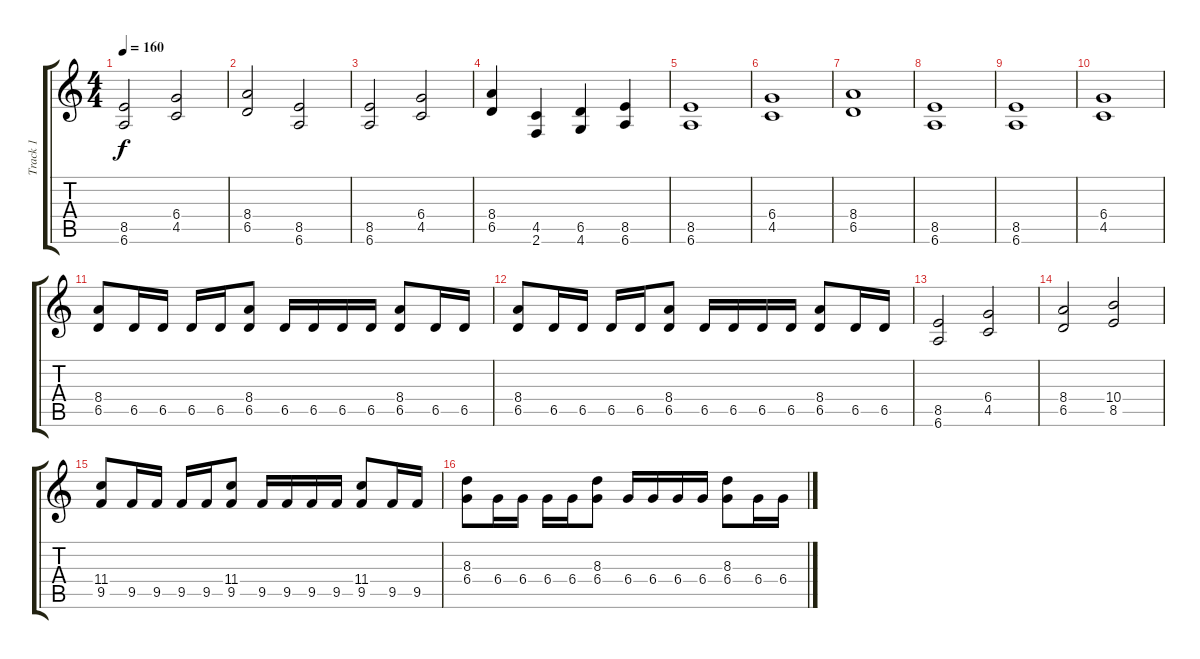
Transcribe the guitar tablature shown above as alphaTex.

\track ("Track 1" "Track 1") {instrument distortionguitar}
\staff {score tabs}
\tuning (Eb4 Bb3 Gb3 Db3 Ab2 Eb2) {hide}
\ts (4 4)
\tempo 160
\clef g2
\ks c
(8.5 6.6).2{dy f} (6.4 4.5).2 |
(8.4 6.5).2 (8.5 6.6).2 |
(8.5 6.6).2 (6.4 4.5).2 |
(8.4 6.5).4 (4.5 2.6).4 (6.5 4.6).4 (8.5 6.6).4 |
(8.5 6.6).1 |
(6.4 4.5).1 |
(8.4 6.5).1 |
(8.5 6.6).1 |
(8.5 6.6).1 |
(6.4 4.5).1 |
(8.4 6.5).8 6.5.16 6.5.16 6.5.16 6.5.16 (8.4 6.5).8 6.5.16 6.5.16 6.5.16 6.5.16 (8.4 6.5).8 6.5.16 6.5.16 |
(8.4 6.5).8 6.5.16 6.5.16 6.5.16 6.5.16 (8.4 6.5).8 6.5.16 6.5.16 6.5.16 6.5.16 (8.4 6.5).8 6.5.16 6.5.16 |
(8.5 6.6).2 (6.4 4.5).2 |
(8.4 6.5).2 (10.4 8.5).2 |
(11.4 9.5).8 9.5.16 9.5.16 9.5.16 9.5.16 (11.4 9.5).8 9.5.16 9.5.16 9.5.16 9.5.16 (11.4 9.5).8 9.5.16 9.5.16 |
(8.3 6.4).8 6.4.16 6.4.16 6.4.16 6.4.16 (8.3 6.4).8 6.4.16 6.4.16 6.4.16 6.4.16 (8.3 6.4).8 6.4.16 6.4.16
